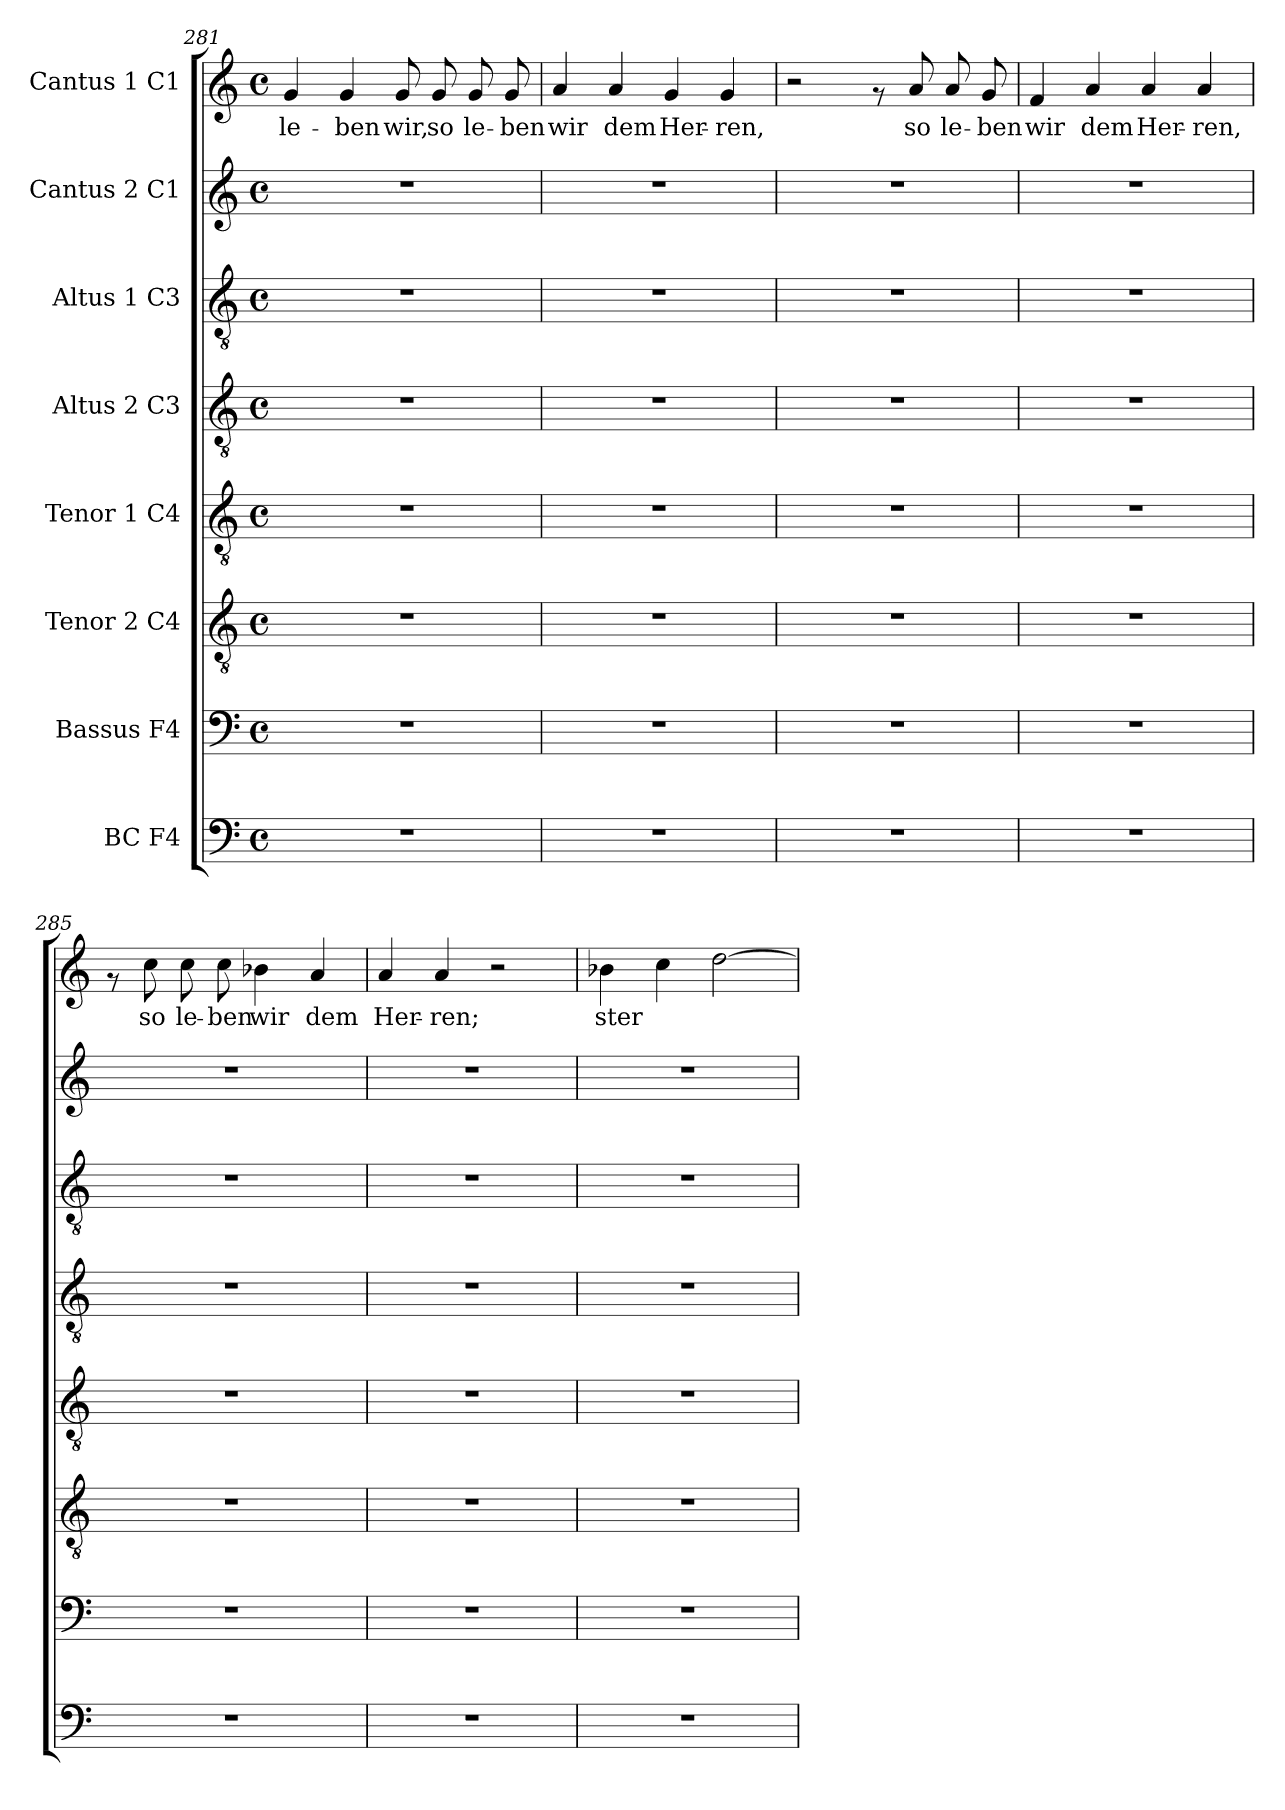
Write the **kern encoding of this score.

**kern	**kern	**kern	**kern	**kern	**kern	**kern	**kern	**text
*part8	*part7	*part6	*part5	*part4	*part3	*part2	*part1	*part1
*staff8	*staff7	*staff6	*staff5	*staff4	*staff3	*staff2	*staff1	*staff1
*I"BC  F4	*I"Bassus  F4	*I"Tenor 2  C4	*I"Tenor 1  C4	*I"Altus 2  C3	*I"Altus 1  C3	*I"Cantus 2  C1	*I"Cantus 1  C1	*
*clefF4	*clefF4	*clefGv2	*clefGv2	*clefGv2	*clefGv2	*clefG2	*clefG2	*
*k[]	*k[]	*k[]	*k[]	*k[]	*k[]	*k[]	*k[]	*
*C:	*C:	*C:	*C:	*C:	*C:	*C:	*C:	*
*M4/4	*M4/4	*M4/4	*M4/4	*M4/4	*M4/4	*M4/4	*M4/4	*
*met(c)	*met(c)	*met(c)	*met(c)	*met(c)	*met(c)	*met(c)	*met(c)	*
=281	=281	=281	=281	=281	=281	=281	=281	=281
!	!	!	!	!	!	!	!	!LO:LY:b:cj
1r	1r	1r	1r	1r	1r	1r	4g/	le-
!	!	!	!	!	!	!	!	!LO:LY:b:cj
.	.	.	.	.	.	.	4g/	-ben
!	!	!	!	!	!	!	!	!LO:LY:b:cj
.	.	.	.	.	.	.	8g/	wir,
!	!	!	!	!	!	!	!	!LO:LY:b:cj
.	.	.	.	.	.	.	8g/	so
!	!	!	!	!	!	!	!	!LO:LY:b:cj
.	.	.	.	.	.	.	8g/	le-
!	!	!	!	!	!	!	!	!LO:LY:b:cj
.	.	.	.	.	.	.	8g/	-ben
=282	=282	=282	=282	=282	=282	=282	=282	=282
!	!	!	!	!	!	!	!	!LO:LY:b:cj
1r	1r	1r	1r	1r	1r	1r	4a/	wir
!	!	!	!	!	!	!	!	!LO:LY:b:cj
.	.	.	.	.	.	.	4a/	dem
!	!	!	!	!	!	!	!	!LO:LY:b:cj
.	.	.	.	.	.	.	4g/	Her-
!	!	!	!	!	!	!	!	!LO:LY:b:cj
.	.	.	.	.	.	.	4g/	-ren,
=283	=283	=283	=283	=283	=283	=283	=283	=283
1r	1r	1r	1r	1r	1r	1r	2r	.
.	.	.	.	.	.	.	8rf	.
!	!	!	!	!	!	!	!	!LO:LY:b:cj
.	.	.	.	.	.	.	8a/	so
!	!	!	!	!	!	!	!	!LO:LY:b:cj
.	.	.	.	.	.	.	8a/	le-
!	!	!	!	!	!	!	!	!LO:LY:b:cj
.	.	.	.	.	.	.	8g/	-ben
!!LO:PB:g=z
=284	=284	=284	=284	=284	=284	=284	=284	=284
!	!	!	!	!	!	!	!	!LO:LY:b:cj
1r	1r	1r	1r	1r	1r	1r	4f/	wir
!	!	!	!	!	!	!	!	!LO:LY:b:cj
.	.	.	.	.	.	.	4a/	dem
!	!	!	!	!	!	!	!	!LO:LY:b:cj
.	.	.	.	.	.	.	4a/	Her-
!	!	!	!	!	!	!	!	!LO:LY:b:cj
.	.	.	.	.	.	.	4a/	-ren,
=285	=285	=285	=285	=285	=285	=285	=285	=285
1r	1r	1r	1r	1r	1r	1r	8rf	.
!	!	!	!	!	!	!	!	!LO:LY:b:cj
.	.	.	.	.	.	.	8cc\	so
!	!	!	!	!	!	!	!	!LO:LY:b:cj
.	.	.	.	.	.	.	8cc\	le-
!	!	!	!	!	!	!	!	!LO:LY:b:cj
.	.	.	.	.	.	.	8cc\	-ben
!	!	!	!	!	!	!	!	!LO:LY:b:cj
.	.	.	.	.	.	.	4b-X\	wir
!	!	!	!	!	!	!	!	!LO:LY:b:cj
.	.	.	.	.	.	.	4a/	dem
=286	=286	=286	=286	=286	=286	=286	=286	=286
!	!	!	!	!	!	!	!	!LO:LY:b:cj
1r	1r	1r	1r	1r	1r	1r	4a/	Her-
!	!	!	!	!	!	!	!	!LO:LY:b:cj
.	.	.	.	.	.	.	4a/	-ren;
.	.	.	.	.	.	.	2r	.
=287	=287	=287	=287	=287	=287	=287	=287	=287
!	!	!	!	!	!	!	!	!LO:LY:b:cj
1r	1r	1r	1r	1r	1r	1r	4b-X\	ster-
!	!	!	!	!	!	!	!	!LO:LY:b:cj
.	.	.	.	.	.	.	4cc\	--
!	!	!	!	!	!	!	!	!LO:LY:b:cj
.	.	.	.	.	.	.	[>2dd\	--
=	=	=	=	=	=	=	=	=
*-	*-	*-	*-	*-	*-	*-	*-	*-
